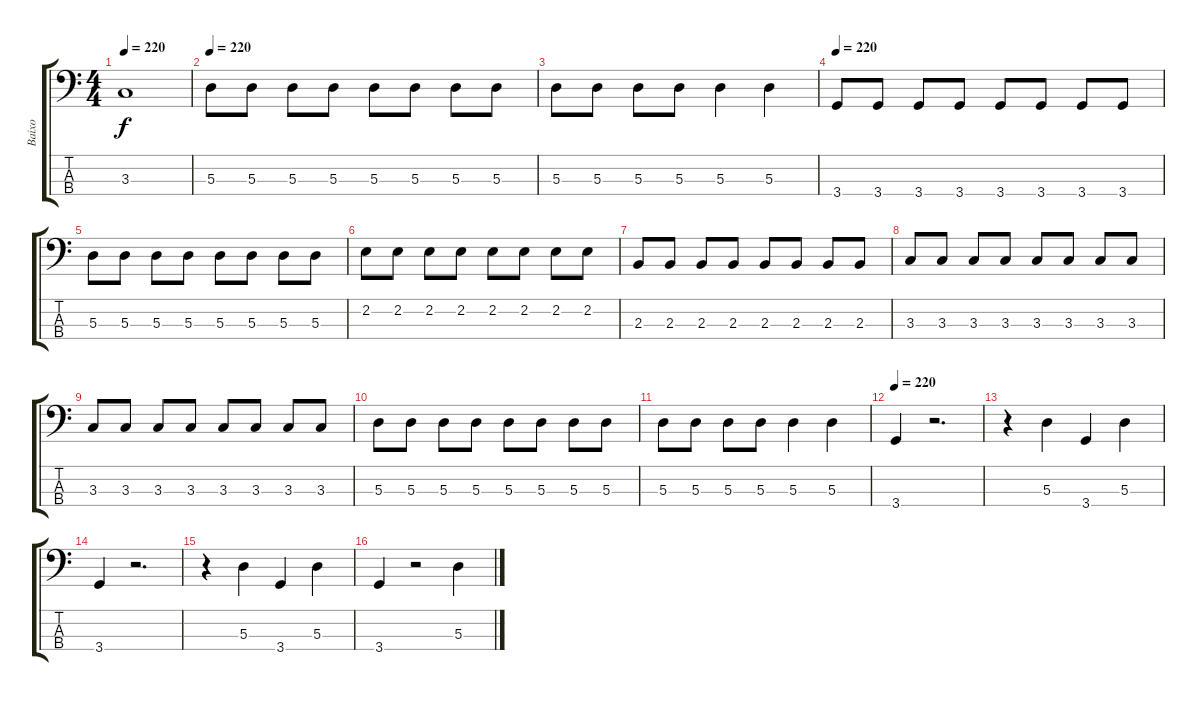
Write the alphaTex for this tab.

\track ("Baixo" "Baixo") {instrument electricbassfinger}
\staff {score tabs}
\tuning (G2 D2 A1 E1) {hide}
\ts (4 4)
\tempo 220
\clef f4
\ks c
3.3{t}.1{dy f} |
\tempo 220
5.3.8 5.3.8 5.3.8 5.3.8 5.3.8 5.3.8 5.3.8 5.3.8 |
5.3.8 5.3.8 5.3.8 5.3.8 5.3.4 5.3.4 |
\tempo 220
3.4.8 3.4.8 3.4.8 3.4.8 3.4.8 3.4.8 3.4.8 3.4.8 |
5.3.8 5.3.8 5.3.8 5.3.8 5.3.8 5.3.8 5.3.8 5.3.8 |
2.2.8 2.2.8 2.2.8 2.2.8 2.2.8 2.2.8 2.2.8 2.2.8 |
2.3.8 2.3.8 2.3.8 2.3.8 2.3.8 2.3.8 2.3.8 2.3.8 |
3.3.8 3.3.8 3.3.8 3.3.8 3.3.8 3.3.8 3.3.8 3.3.8 |
3.3.8 3.3.8 3.3.8 3.3.8 3.3.8 3.3.8 3.3.8 3.3.8 |
5.3.8 5.3.8 5.3.8 5.3.8 5.3.8 5.3.8 5.3.8 5.3.8 |
5.3.8 5.3.8 5.3.8 5.3.8 5.3.4 5.3.4 |
\tempo 220
3.4.4 r.2{d} |
r.4 5.3.4 3.4.4 5.3.4 |
3.4.4 r.2{d} |
r.4 5.3.4 3.4.4 5.3.4 |
3.4.4 r.2 5.3.4
